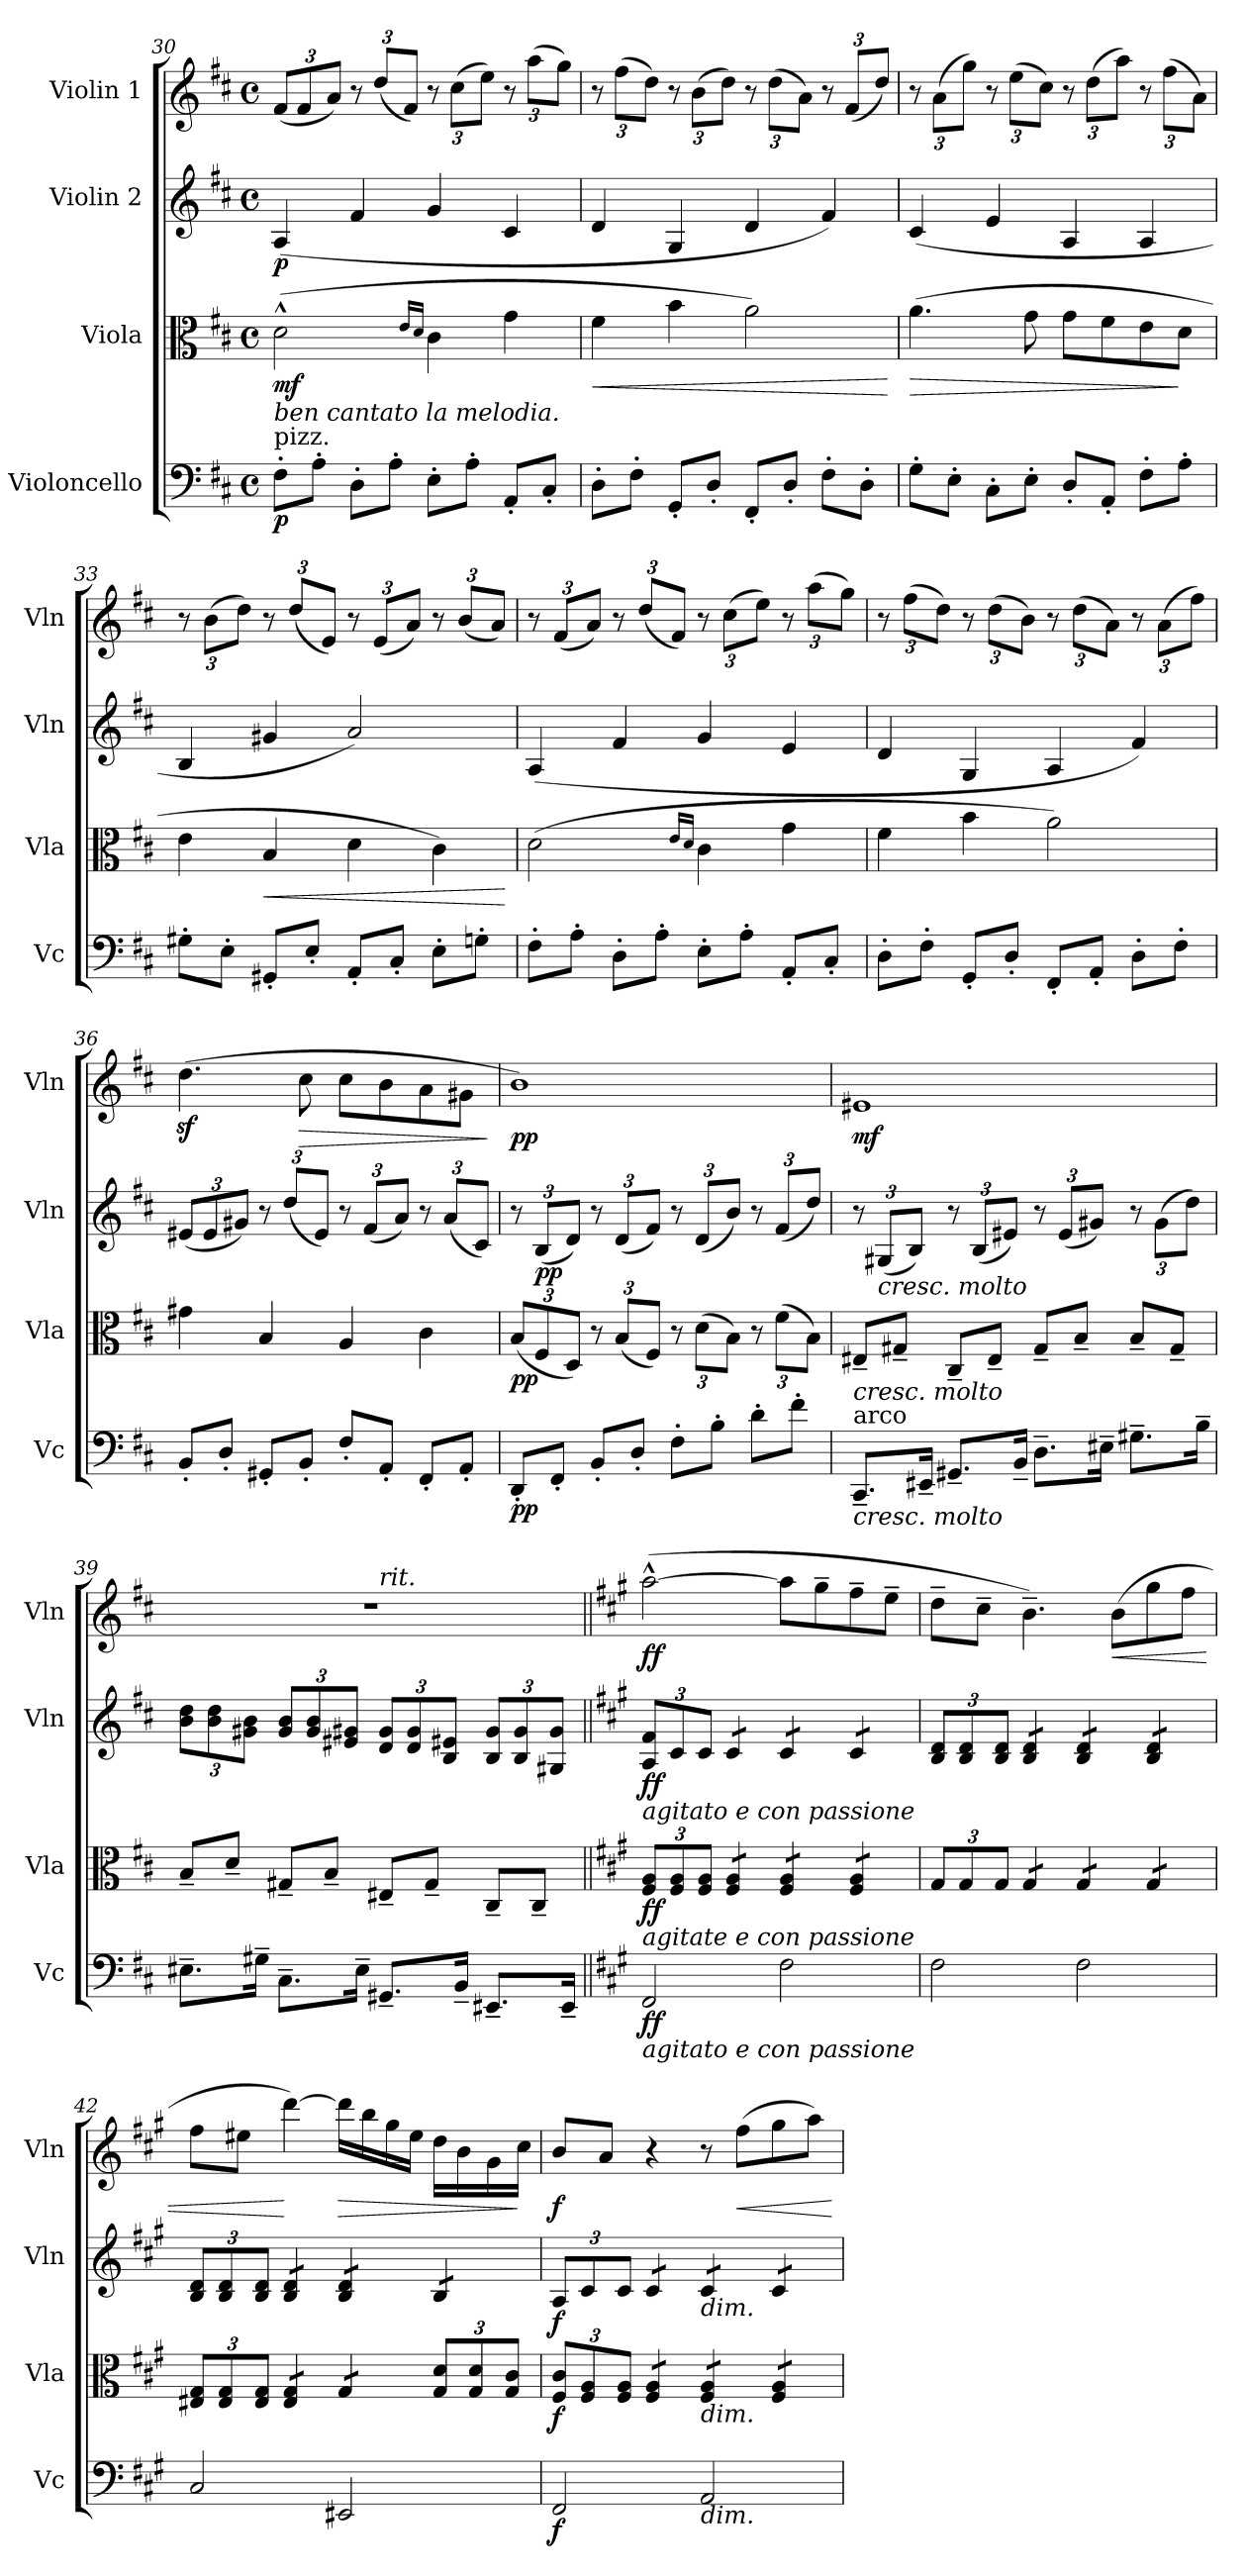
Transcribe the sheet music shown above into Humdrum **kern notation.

**kern	**dynam	**kern	**dynam	**kern	**dynam	**kern	**dynam
*part4	*part4	*part3	*part3	*part2	*part2	*part1	*part1
*staff4	*staff4	*staff3	*staff3	*staff2	*staff2	*staff1	*staff1
*I"Violoncello	*	*I"Viola	*	*I"Violin 2	*	*I"Violin 1	*
*I'Vc	*	*I'Vla	*	*I'Vln	*	*I'Vln	*
*clefF4	*	*clefC3	*	*clefG2	*	*clefG2	*
*k[f#c#]	*	*k[f#c#]	*	*k[f#c#]	*	*k[f#c#]	*
*M4/4	*	*M4/4	*	*M4/4	*	*M4/4	*
*met(c)	*	*met(c)	*	*met(c)	*	*met(c)	*
*	*	*	*	*	*	*Xbrackettup	*
=30	=30	=30	=30	=30	=30	=30	=30
!	!	!LO:TX:b:i:t=ben cantato la melodia.	!	!	!	!	!
!LO:TX:a:t=pizz.	!	!	!	!	!	!	!
!	!LO:DY:b	!	!LO:DY:b	!	!LO:DY:b	!	!LO:DY:b
!	!	!	!	!	!	!	!LO:DY:n=1:b
8F#'\L	p	(>2d^^\	mf	(<4A/	p	(<12f#/L	p other-dynamics
.	.	.	.	.	.	12f#/	.
8A'\J	.	.	.	.	.	.	.
.	.	.	.	.	.	12a/J)	.
8D'\L	.	.	.	4f#/	.	12r	.
.	.	.	.	.	.	(12dd/L	.
8A'\J	.	.	.	.	.	.	.
.	.	.	.	.	.	12f#/J)	.
.	.	16qe/LL	.	.	.	.	.
.	.	16qd/JJ	.	.	.	.	.
8E'\L	.	4c#\	.	4g/	.	12r	.
.	.	.	.	.	.	(>12cc#\L	.
8A'\J	.	.	.	.	.	.	.
.	.	.	.	.	.	12ee\J)	.
8AA'/L	.	4g\	.	4c#/	.	12r	.
.	.	.	.	.	.	(>12aa\L	.
8C#'/J	.	.	.	.	.	.	.
.	.	.	.	.	.	12gg\J)	.
=31	=31	=31	=31	=31	=31	=31	=31
!	!	!	!LO:HP:b	!	!	!	!
8D'\L	.	4f#\	<	4d/	.	12r	.
.	.	.	.	.	.	(12ff#\L	.
8F#'\J	.	.	.	.	.	.	.
.	.	.	.	.	.	12dd\J)	.
8GG'/L	.	4b\	.	4G/	.	12r	.
.	.	.	.	.	.	(12b\L	.
8D'/J	.	.	.	.	.	.	.
.	.	.	.	.	.	12dd\J)	.
8FF#'/L	.	2a\)	.	4d/	.	12r	.
.	.	.	.	.	.	(>12dd\L	.
8D'/J	.	.	.	.	.	.	.
.	.	.	.	.	.	12a\J)	.
8F#'\L	.	.	.	4f#/)	.	12r	.
.	.	.	.	.	.	(12f#/L	.
8D'\J	.	.	.	.	.	.	.
.	.	.	.	.	.	12dd/J)	.
.	.	.	[	.	.	.	.
!!LO:LB:g=z
=32	=32	=32	=32	=32	=32	=32	=32
!	!	!	!LO:HP:b	!	!	!	!
8G'\L	.	(>4.a\	>	(<4c#/	.	12r	.
.	.	.	.	.	.	(12a\L	.
8E'\J	.	.	.	.	.	.	.
.	.	.	.	.	.	12gg\J)	.
8C#'\L	.	.	.	4e/	.	12r	.
.	.	.	.	.	.	(>12ee\L	.
8E'\J	.	8g\	.	.	.	.	.
.	.	.	.	.	.	12cc#\J)	.
8D'/L	.	8g\L	.	4A/	.	12r	.
.	.	.	.	.	.	(12dd\L	.
8AA'/J	.	8f#\	.	.	.	.	.
.	.	.	.	.	.	12aa\J)	.
8F#'\L	.	8e\	.	4A/	.	12r	.
.	.	.	.	.	.	(12ff#\L	.
8A'\J	.	8d\J	]	.	.	.	.
.	.	.	.	.	.	12a\J)	.
=33	=33	=33	=33	=33	=33	=33	=33
8G#X'\L	.	4e\	.	4B/	.	12r	.
.	.	.	.	.	.	(>12b\L	.
8E'\J	.	.	.	.	.	.	.
.	.	.	.	.	.	12dd\J)	.
!	!	!	!LO:HP:b	!	!	!	!
8GG#X'/L	.	4B/	<	4g#X/	.	12r	.
.	.	.	.	.	.	(12dd/L	.
8E'/J	.	.	.	.	.	.	.
.	.	.	.	.	.	12e/J)	.
8AA'/L	.	4d\	.	2a/)	.	12r	.
.	.	.	.	.	.	(12e/L	.
8C#'/J	.	.	.	.	.	.	.
.	.	.	.	.	.	12a/J)	.
8E'\L	.	4c#\)	.	.	.	12r	.
.	.	.	.	.	.	(<12b/L	.
8Gn'\J	.	.	.	.	.	.	.
.	.	.	.	.	.	12a/J)	.
.	.	.	[	.	.	.	.
=34	=34	=34	=34	=34	=34	=34	=34
8F#'\L	.	(>2d\	.	(<4A/	.	12r	.
.	.	.	.	.	.	(12f#/L	.
8A'\J	.	.	.	.	.	.	.
.	.	.	.	.	.	12a/J)	.
8D'\L	.	.	.	4f#/	.	12r	.
.	.	.	.	.	.	(12dd/L	.
8A'\J	.	.	.	.	.	.	.
.	.	.	.	.	.	12f#/J)	.
.	.	16qe/LL	.	.	.	.	.
.	.	16qd/JJ	.	.	.	.	.
8E'\L	.	4c#\	.	4g/	.	12r	.
.	.	.	.	.	.	(12cc#\L	.
8A'\J	.	.	.	.	.	.	.
.	.	.	.	.	.	12ee\J)	.
8AA'/L	.	4g\	.	4e/	.	12r	.
.	.	.	.	.	.	(>12aa\L	.
8C#'/J	.	.	.	.	.	.	.
.	.	.	.	.	.	12gg\J)	.
=35	=35	=35	=35	=35	=35	=35	=35
8D'\L	.	4f#\	.	4d/	.	12r	.
.	.	.	.	.	.	(>12ff#\L	.
8F#'\J	.	.	.	.	.	.	.
.	.	.	.	.	.	12dd\J)	.
8GG'/L	.	4b\	.	4G/	.	12r	.
.	.	.	.	.	.	(>12dd\L	.
8D'/J	.	.	.	.	.	.	.
.	.	.	.	.	.	12b\J)	.
8FF#'/L	.	2a\)	.	4A/	.	12r	.
.	.	.	.	.	.	(>12dd\L	.
8AA'/J	.	.	.	.	.	.	.
.	.	.	.	.	.	12a\J)	.
8D'\L	.	.	.	4f#/)	.	12r	.
.	.	.	.	.	.	(>12a\L	.
8F#'\J	.	.	.	.	.	.	.
.	.	.	.	.	.	12ff#\J)	.
!!LO:PB:g=z
=36	=36	=36	=36	=36	=36	=36	=36
*	*	*	*	*Xbrackettup	*	*	*
8BB'/L	.	4g#X\	.	(12e#X/L	.	(>4.ddz<\	.
.	.	.	.	12e#/	.	.	.
8D'/J	.	.	.	.	.	.	.
.	.	.	.	12g#X/J)	.	.	.
8GG#X'/L	.	4B/	.	12r	.	.	.
.	.	.	.	(12dd/L	.	.	.
!	!	!	!	!	!	!	!LO:HP:b
8BB'/J	.	.	.	.	.	8cc#\	>
.	.	.	.	12e#/J)	.	.	.
8F#'/L	.	4A/	.	12r	.	8cc#\L	.
.	.	.	.	(12f#/L	.	.	.
8AA'/J	.	.	.	.	.	8b\	.
.	.	.	.	12a/J)	.	.	.
8FF#'/L	.	4c#\	.	12r	.	8a\	.
.	.	.	.	(12a/L	.	.	.
8AA'/J	.	.	.	.	.	8g#X\J	.
.	.	.	.	12c#/J)	.	.	.
.	.	.	.	.	.	.	]
=37	=37	=37	=37	=37	=37	=37	=37
*	*	*Xbrackettup	*	*	*	*	*
!	!LO:DY:b	!	!LO:DY:b	!	!	!	!LO:DY:b
8DD'/L	pp	(<12B/L	pp	12r	.	1b)	pp
!	!	!	!	!	!LO:DY:b	!	!
.	.	12F#/	.	(12B/L	pp	.	.
8FF#'/J	.	.	.	.	.	.	.
.	.	12D/J)	.	12d/J)	.	.	.
8BB'/L	.	12r	.	12r	.	.	.
.	.	(12B/L	.	(12d/L	.	.	.
8D'/J	.	.	.	.	.	.	.
.	.	12F#/J)	.	12f#/J)	.	.	.
8F#'\L	.	12r	.	12r	.	.	.
.	.	(>12d\L	.	(12d/L	.	.	.
8B'\J	.	.	.	.	.	.	.
.	.	12B\J)	.	12b/J)	.	.	.
8d'\L	.	12r	.	12r	.	.	.
.	.	(>12f#\L	.	(12f#/L	.	.	.
8f#'\J	.	.	.	.	.	.	.
.	.	12B\J)	.	12dd/J)	.	.	.
=38	=38	=38	=38	=38	=38	=38	=38
!	!	!LO:TX:b:i:t=cresc. molto	!	!	!	!	!
!LO:TX:a:t=arco	!	!	!	!	!	!	!
!LO:TX:b:i:t=cresc. molto	!	!	!	!	!	!	!
!	!	!	!	!	!	!	!LO:DY:b
8.CC#~/L	.	8E#X~/L	.	12r	.	1e#X	mf
!	!	!	!	!LO:TX:b:i:t=cresc. molto	!	!	!
.	.	.	.	(12G#X/L	.	.	.
.	.	8G#X~/J	.	.	.	.	.
.	.	.	.	12B/J)	.	.	.
16EE#X~/Jk	.	.	.	.	.	.	.
8.GG#X~/L	.	8C#~/L	.	12r	.	.	.
.	.	.	.	(12B/L	.	.	.
.	.	8E#~/J	.	.	.	.	.
.	.	.	.	12e#X/J)	.	.	.
16BB~/Jk	.	.	.	.	.	.	.
8.D~\L	.	8G#~/L	.	12r	.	.	.
.	.	.	.	(12e#/L	.	.	.
.	.	8B~/J	.	.	.	.	.
.	.	.	.	12g#X/J)	.	.	.
16E#X~\Jk	.	.	.	.	.	.	.
8.G#X~\L	.	8B~/L	.	12r	.	.	.
.	.	.	.	(12g#\L	.	.	.
.	.	8G#~/J	.	.	.	.	.
.	.	.	.	12dd\J)	.	.	.
16B~\Jk	.	.	.	.	.	.	.
!!LO:LB:g=z
=39	=39	=39	=39	=39	=39	=39	=39
*	*	*	*	*	*	*^	*
8.E#X~\L	.	8B~/L	.	12b\ 12dd\L	.	1r	2ryy	.
.	.	.	.	12b\ 12dd\	.	.	.	.
.	.	8d~/J	.	.	.	.	.	.
.	.	.	.	12g#X\ 12b\J	.	.	.	.
16G#X~\Jk	.	.	.	.	.	.	.	.
8.C#~\L	.	8G#X~/L	.	12g#/ 12b/L	.	.	.	.
.	.	.	.	12g#/ 12b/	.	.	.	.
.	.	8B~/J	.	.	.	.	.	.
.	.	.	.	12e#X/ 12g#X/J	.	.	.	.
16E#~\Jk	.	.	.	.	.	.	.	.
!	!	!	!	!	!	!	!LO:TX:a:i:t=rit.	!
8.GG#X~/L	.	8E#X~/L	.	12d/ 12g#/L	.	.	2ryy	.
.	.	.	.	12d/ 12g#/	.	.	.	.
.	.	8G#~/J	.	.	.	.	.	.
.	.	.	.	12B/ 12e#X/J	.	.	.	.
16BB~/Jk	.	.	.	.	.	.	.	.
8.EE#X~/L	.	8C#~/L	.	12B/ 12g#/L	.	.	.	.
.	.	.	.	12B/ 12g#/	.	.	.	.
.	.	8C#~/J	.	.	.	.	.	.
.	.	.	.	12G#X/ 12g#/J	.	.	.	.
16EE#~/Jk	.	.	.	.	.	.	.	.
*	*	*	*	*	*	*v	*v	*
=40||	=40||	=40||	=40||	=40||	=40||	=40||	=40||
*k[f#c#g#]	*	*k[f#c#g#]	*	*k[f#c#g#]	*	*k[f#c#g#]	*
*	*	*	*	*	*	*^	*
!	!	!	!	!	!	!LO:TX:a:t=a tempo	!	!
!	!	!	!	!	!	!LO:TX:b:i:t=agitato e con passione	!	!
!	!	!	!	!LO:TX:b:i:t=agitato e con passione	!	!	!	!
!	!	!LO:TX:b:i:t=agitate e con passione	!	!	!	!	!	!
!LO:TX:b:i:t=agitato e con passione	!	!	!	!	!	!	!	!
!	!LO:DY:b	!	!LO:DY:b	!	!LO:DY:b	!	!	!LO:DY:b
*	*	*	*	*	*	*v	*v	*
2FF#/	ff	12F#/ 12A/L	ff	12A/ 12f#/L	ff	([>2aa^^\	ff
.	.	12F#/ 12A/	.	12c#/	.	.	.
.	.	12F#/ 12A/J	.	12c#/J	.	.	.
*	*	*tremolo	*	*	*	*	*
*	*	*	*	*tremolo	*	*	*
.	.	12F#/ 12A/L	.	12c#/L	.	.	.
.	.	12F#/ 12A/	.	12c#/	.	.	.
.	.	12F#/ 12A/J	.	12c#/J	.	.	.
2F#\	.	12F#/ 12A/L	.	12c#/L	.	8aa\L]	.
.	.	12F#/ 12A/	.	12c#/	.	.	.
.	.	.	.	.	.	8gg#~\	.
.	.	12F#/ 12A/J	.	12c#/J	.	.	.
.	.	12F#/ 12A/L	.	12c#/L	.	8ff#~\	.
.	.	12F#/ 12A/	.	12c#/	.	.	.
.	.	.	.	.	.	8ee~\J	.
.	.	12F#/ 12A/J	.	12c#/J	.	.	.
*	*	*	*	*Xtremolo	*	*	*
*	*	*Xtremolo	*	*	*	*	*
=41	=41	=41	=41	=41	=41	=41	=41
2F#\	.	12G#/L	.	12B/ 12d/L	.	8dd~\L	.
.	.	12G#/	.	12B/ 12d/	.	.	.
.	.	.	.	.	.	8cc#~\J	.
.	.	12G#/J	.	12B/ 12d/J	.	.	.
*	*	*tremolo	*	*	*	*	*
*	*	*	*	*tremolo	*	*	*
.	.	12G#/L	.	12B/ 12d/L	.	4.b~\)	.
.	.	12G#/	.	12B/ 12d/	.	.	.
.	.	12G#/J	.	12B/ 12d/J	.	.	.
2F#\	.	12G#/L	.	12B/ 12d/L	.	.	.
.	.	12G#/	.	12B/ 12d/	.	.	.
!	!	!	!	!	!	!	!LO:HP:b
.	.	.	.	.	.	(8b\L	<
.	.	12G#/J	.	12B/ 12d/J	.	.	.
.	.	12G#/L	.	12B/ 12d/L	.	8gg#\	.
.	.	12G#/	.	12B/ 12d/	.	.	.
.	.	.	.	.	.	8ff#\J	.
.	.	12G#/J	.	12B/ 12d/J	.	.	.
*	*	*	*	*Xtremolo	*	*	*
*	*	*Xtremolo	*	*	*	*	*
!!LO:PB:g=z
=42	=42	=42	=42	=42	=42	=42	=42
2C#/	.	12E#X/ 12G#/L	.	12B/ 12d/L	.	8ff#\L	.
.	.	12E#/ 12G#/	.	12B/ 12d/	.	.	.
.	.	.	.	.	.	8ee#X\J	.
.	.	12E#/ 12G#/J	.	12B/ 12d/J	.	.	.
*	*	*tremolo	*	*	*	*	*
*	*	*	*	*tremolo	*	*	*
.	.	12E#/ 12G#/L	.	12B/ 12d/L	.	[>4ddd\)	[
.	.	12E#/ 12G#/	.	12B/ 12d/	.	.	.
.	.	12E#/ 12G#/J	.	12B/ 12d/J	.	.	.
!	!	!	!	!	!	!	!LO:HP:b
2EE#X/	.	12G#/L	.	12B/ 12d/L	.	16ddd\LL]	>
.	.	.	.	.	.	16bb\	.
.	.	12G#/	.	12B/ 12d/	.	.	.
.	.	.	.	.	.	16gg#\	.
.	.	12G#/J	.	12B/ 12d/J	.	.	.
*	*	*Xtremolo	*	*	*	*	*
.	.	.	.	.	.	16ee#\JJ	.
.	.	12G#/ 12d/L	.	12B/L	.	16dd\LL	.
.	.	.	.	.	.	16b\	.
.	.	12G#/ 12d/	.	12B/	.	.	.
.	.	.	.	.	.	16g#\	.
.	.	12G#/ 12c#/J	.	12B/J	.	.	.
*	*	*	*	*Xtremolo	*	*	*
.	.	.	.	.	.	16cc#\JJ	]
=43	=43	=43	=43	=43	=43	=43	=43
!	!LO:DY:b	!	!LO:DY:b	!	!LO:DY:b	!	!LO:DY:b
2FF#/	f	12F#/ 12c#/L	f	12A/L	f	8b/L	f
.	.	12F#/ 12A/	.	12c#/	.	.	.
.	.	.	.	.	.	8a/J	.
.	.	12F#/ 12A/J	.	12c#/J	.	.	.
*	*	*tremolo	*	*	*	*	*
*	*	*	*	*tremolo	*	*	*
.	.	12F#/ 12A/L	.	12c#/L	.	4r	.
.	.	12F#/ 12A/	.	12c#/	.	.	.
.	.	12F#/ 12A/J	.	12c#/J	.	.	.
!	!	!	!	!LO:TX:b:i:t=dim.	!	!	!
!	!	!LO:TX:b:i:t=dim.	!	!	!	!	!
!LO:TX:b:i:t=dim.	!	!	!	!	!	!	!
2AA/	.	12F#/ 12A/L	.	12c#/L	.	8r	.
.	.	12F#/ 12A/	.	12c#/	.	.	.
!	!	!	!	!	!	!	!LO:HP:b
.	.	.	.	.	.	(8ff#\L	<
.	.	12F#/ 12A/J	.	12c#/J	.	.	.
.	.	12F#/ 12A/L	.	12c#/L	.	8gg#\	.
.	.	12F#/ 12A/	.	12c#/	.	.	.
.	.	.	.	.	.	8aa\J)	.
.	.	12F#/ 12A/J	.	12c#/J	.	.	.
*	*	*	*	*Xtremolo	*	*	*
*	*	*Xtremolo	*	*	*	*	*
.	.	.	.	.	.	.	[
=	=	=	=	=	=	=	=
*-	*-	*-	*-	*-	*-	*-	*-
